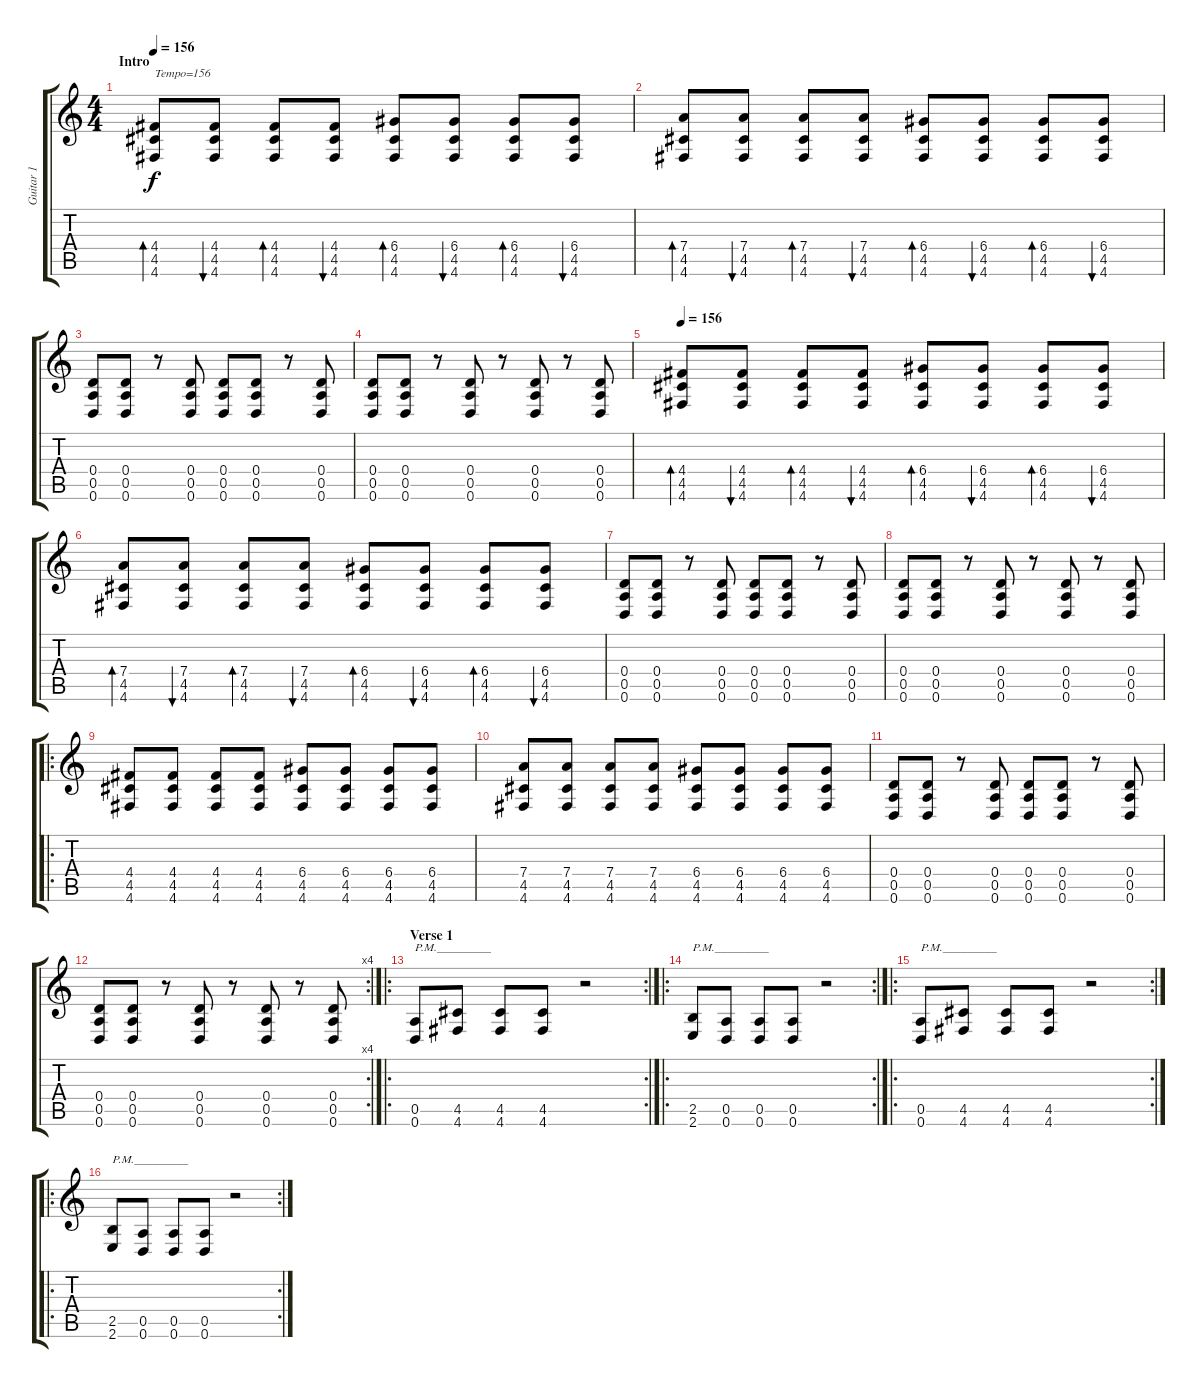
\track ("Guitar 1" "Guitar 1") {instrument distortionguitar}
\staff {score tabs}
\tuning (E4 B3 G3 D3 A2 D2) {hide}
\ts (4 4)
\section ("" "Intro")
\tempo 156
\clef g2
\ks c
(4.4 4.5 4.6).8{bd 60 txt "Tempo=156" dy f instrument electricguitarclean} (4.4 4.5 4.6).8{bu 60} (4.4 4.5 4.6).8{bd 60} (4.4 4.5 4.6).8{bu 60} (6.4 4.5 4.6).8{bd 60} (6.4 4.5 4.6).8{bu 60} (6.4 4.5 4.6).8{bd 60} (6.4 4.5 4.6).8{bu 60} |
(7.4 4.5 4.6).8{bd 60} (7.4 4.5 4.6).8{bu 60} (7.4 4.5 4.6).8{bd 60} (7.4 4.5 4.6).8{bu 60} (6.4 4.5 4.6).8{bd 60} (6.4 4.5 4.6).8{bu 60} (6.4 4.5 4.6).8{bd 60} (6.4 4.5 4.6).8{bu 60} |
(0.4 0.5 0.6).8{instrument distortionguitar} (0.4 0.5 0.6).8 r.8 (0.4 0.5 0.6).8 (0.4 0.5 0.6).8 (0.4 0.5 0.6).8 r.8 (0.4 0.5 0.6).8 |
(0.4 0.5 0.6).8 (0.4 0.5 0.6).8 r.8 (0.4 0.5 0.6).8 r.8 (0.4 0.5 0.6).8 r.8 (0.4 0.5 0.6).8 |
\tempo 156
(4.4 4.5 4.6).8{bd 60 instrument electricguitarclean} (4.4 4.5 4.6).8{bu 60} (4.4 4.5 4.6).8{bd 60} (4.4 4.5 4.6).8{bu 60} (6.4 4.5 4.6).8{bd 60} (6.4 4.5 4.6).8{bu 60} (6.4 4.5 4.6).8{bd 60} (6.4 4.5 4.6).8{bu 60} |
(7.4 4.5 4.6).8{bd 60} (7.4 4.5 4.6).8{bu 60} (7.4 4.5 4.6).8{bd 60} (7.4 4.5 4.6).8{bu 60} (6.4 4.5 4.6).8{bd 60} (6.4 4.5 4.6).8{bu 60} (6.4 4.5 4.6).8{bd 60} (6.4 4.5 4.6).8{bu 60} |
(0.4 0.5 0.6).8{instrument distortionguitar} (0.4 0.5 0.6).8 r.8 (0.4 0.5 0.6).8 (0.4 0.5 0.6).8 (0.4 0.5 0.6).8 r.8 (0.4 0.5 0.6).8 |
(0.4 0.5 0.6).8 (0.4 0.5 0.6).8 r.8 (0.4 0.5 0.6).8 r.8 (0.4 0.5 0.6).8 r.8 (0.4 0.5 0.6).8 |
\ro
(4.4 4.5 4.6).8 (4.4 4.5 4.6).8 (4.4 4.5 4.6).8 (4.4 4.5 4.6).8 (6.4 4.5 4.6).8 (6.4 4.5 4.6).8 (6.4 4.5 4.6).8 (6.4 4.5 4.6).8 |
(7.4 4.5 4.6).8 (7.4 4.5 4.6).8 (7.4 4.5 4.6).8 (7.4 4.5 4.6).8 (6.4 4.5 4.6).8 (6.4 4.5 4.6).8 (6.4 4.5 4.6).8 (6.4 4.5 4.6).8 |
(0.4 0.5 0.6).8 (0.4 0.5 0.6).8 r.8 (0.4 0.5 0.6).8 (0.4 0.5 0.6).8 (0.4 0.5 0.6).8 r.8 (0.4 0.5 0.6).8 |
\rc 4
(0.4 0.5 0.6).8 (0.4 0.5 0.6).8 r.8 (0.4 0.5 0.6).8 r.8 (0.4 0.5 0.6).8 r.8 (0.4 0.5 0.6).8 |
\ro
\rc 2
\section ("" "Verse 1")
(0.5 0.6).8{txt "P.M._________"} (4.5 4.6).8 (4.5 4.6).8 (4.5 4.6).8 r.2 |
\ro
\rc 2
(2.5 2.6).8{txt "P.M._________"} (0.5 0.6).8 (0.5 0.6).8 (0.5 0.6).8 r.2 |
\ro
\rc 2
(0.5 0.6).8{txt "P.M._________"} (4.5 4.6).8 (4.5 4.6).8 (4.5 4.6).8 r.2 |
\ro
\rc 2
(2.5 2.6).8{txt "P.M._________"} (0.5 0.6).8 (0.5 0.6).8 (0.5 0.6).8 r.2
